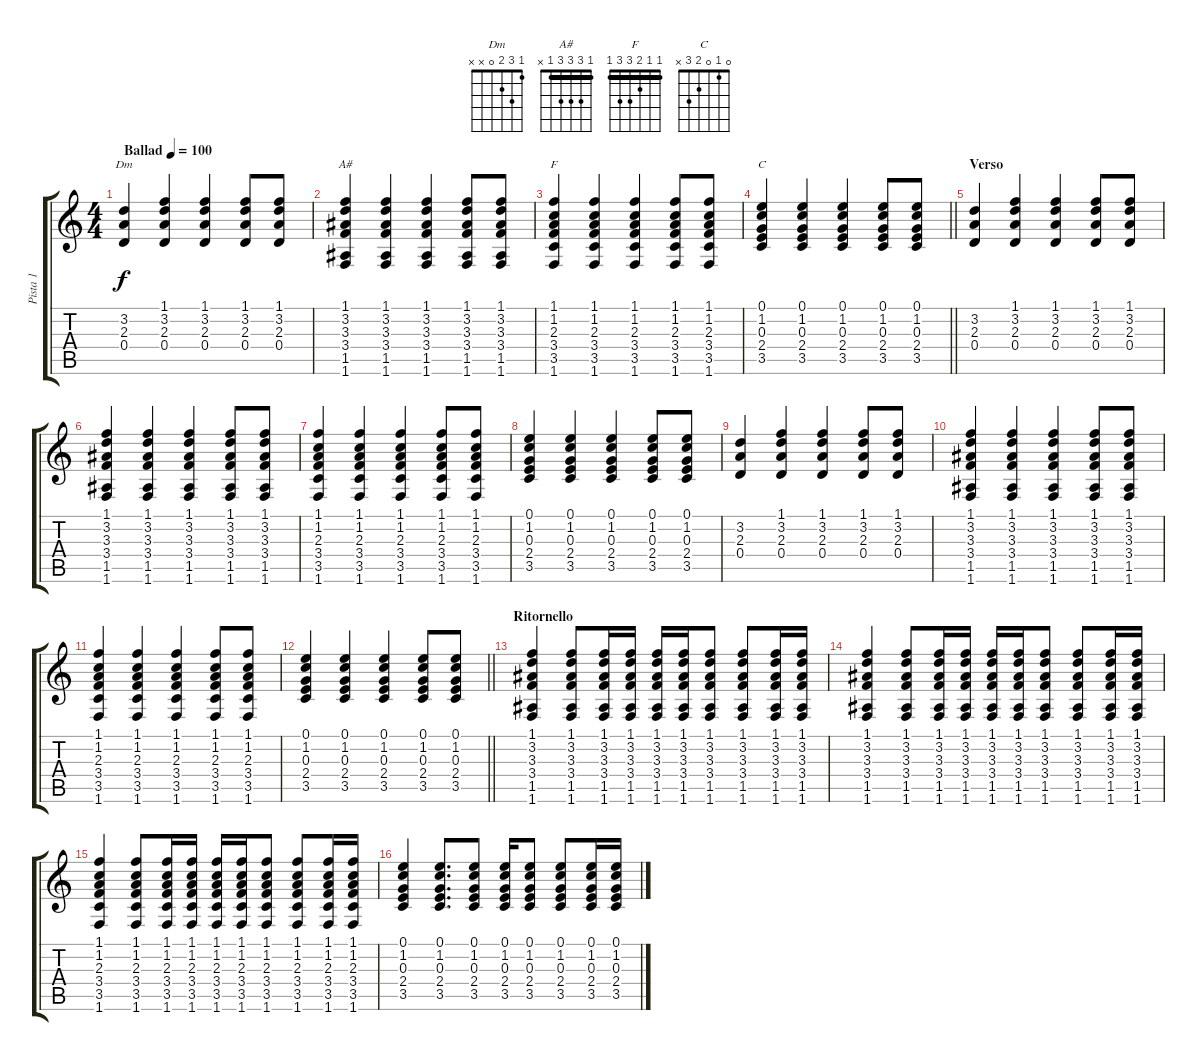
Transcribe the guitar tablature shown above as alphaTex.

\track ("Pista 1" "Pista 1") {instrument acousticguitarsteel}
\staff {score tabs}
\tuning (E4 B3 G3 D3 A2 E2) {hide}
\chord ("Dm" 1 3 2 0 x x)
\chord ("A#" 1 3 3 3 1 x) {barre 1}
\chord ("F" 1 1 2 3 3 1) {barre 1}
\chord ("C" 0 1 0 2 3 x)
\ts (4 4)
\tempo (100 "Ballad")
\clef g2
\ks c
(3.2 2.3 0.4).4{ch "Dm" dy f instrument acousticguitarsteel} (1.1 3.2 2.3 0.4).4 (1.1 3.2 2.3 0.4).4 (1.1 3.2 2.3 0.4).8 (1.1 3.2 2.3 0.4).8 |
(1.1 3.2 3.3 3.4 1.5 1.6).4{ch "A#"} (1.1 3.2 3.3 3.4 1.5 1.6).4 (1.1 3.2 3.3 3.4 1.5 1.6).4 (1.1 3.2 3.3 3.4 1.5 1.6).8 (1.1 3.2 3.3 3.4 1.5 1.6).8 |
(1.1 1.2 2.3 3.4 3.5 1.6).4{ch "F"} (1.1 1.2 2.3 3.4 3.5 1.6).4 (1.1 1.2 2.3 3.4 3.5 1.6).4 (1.1 1.2 2.3 3.4 3.5 1.6).8 (1.1 1.2 2.3 3.4 3.5 1.6).8 |
\barLineRight lightlight
(0.1 1.2 0.3 2.4 3.5).4{ch "C"} (0.1 1.2 0.3 2.4 3.5).4 (0.1 1.2 0.3 2.4 3.5).4 (0.1 1.2 0.3 2.4 3.5).8 (0.1 1.2 0.3 2.4 3.5).8 |
\section ("" "Verso")
(3.2 2.3 0.4).4 (1.1 3.2 2.3 0.4).4 (1.1 3.2 2.3 0.4).4 (1.1 3.2 2.3 0.4).8 (1.1 3.2 2.3 0.4).8 |
(1.1 3.2 3.3 3.4 1.5 1.6).4 (1.1 3.2 3.3 3.4 1.5 1.6).4 (1.1 3.2 3.3 3.4 1.5 1.6).4 (1.1 3.2 3.3 3.4 1.5 1.6).8 (1.1 3.2 3.3 3.4 1.5 1.6).8 |
(1.1 1.2 2.3 3.4 3.5 1.6).4 (1.1 1.2 2.3 3.4 3.5 1.6).4 (1.1 1.2 2.3 3.4 3.5 1.6).4 (1.1 1.2 2.3 3.4 3.5 1.6).8 (1.1 1.2 2.3 3.4 3.5 1.6).8 |
(0.1 1.2 0.3 2.4 3.5).4 (0.1 1.2 0.3 2.4 3.5).4 (0.1 1.2 0.3 2.4 3.5).4 (0.1 1.2 0.3 2.4 3.5).8 (0.1 1.2 0.3 2.4 3.5).8 |
(3.2 2.3 0.4).4 (1.1 3.2 2.3 0.4).4 (1.1 3.2 2.3 0.4).4 (1.1 3.2 2.3 0.4).8 (1.1 3.2 2.3 0.4).8 |
(1.1 3.2 3.3 3.4 1.5 1.6).4 (1.1 3.2 3.3 3.4 1.5 1.6).4 (1.1 3.2 3.3 3.4 1.5 1.6).4 (1.1 3.2 3.3 3.4 1.5 1.6).8 (1.1 3.2 3.3 3.4 1.5 1.6).8 |
(1.1 1.2 2.3 3.4 3.5 1.6).4 (1.1 1.2 2.3 3.4 3.5 1.6).4 (1.1 1.2 2.3 3.4 3.5 1.6).4 (1.1 1.2 2.3 3.4 3.5 1.6).8 (1.1 1.2 2.3 3.4 3.5 1.6).8 |
\barLineRight lightlight
(0.1 1.2 0.3 2.4 3.5).4 (0.1 1.2 0.3 2.4 3.5).4 (0.1 1.2 0.3 2.4 3.5).4 (0.1 1.2 0.3 2.4 3.5).8 (0.1 1.2 0.3 2.4 3.5).8 |
\section ("" "Ritornello")
(1.1 3.2 3.3 3.4 1.5 1.6).4 (1.1 3.2 3.3 3.4 1.5 1.6).8 (1.1 3.2 3.3 3.4 1.5 1.6).16 (1.1 3.2 3.3 3.4 1.5 1.6).16 (1.1 3.2 3.3 3.4 1.5 1.6).16 (1.1 3.2 3.3 3.4 1.5 1.6).16 (1.1 3.2 3.3 3.4 1.5 1.6).8 (1.1 3.2 3.3 3.4 1.5 1.6).8 (1.1 3.2 3.3 3.4 1.5 1.6).16 (1.1 3.2 3.3 3.4 1.5 1.6).16 |
(1.1 3.2 3.3 3.4 1.5 1.6).4 (1.1 3.2 3.3 3.4 1.5 1.6).8 (1.1 3.2 3.3 3.4 1.5 1.6).16 (1.1 3.2 3.3 3.4 1.5 1.6).16 (1.1 3.2 3.3 3.4 1.5 1.6).16 (1.1 3.2 3.3 3.4 1.5 1.6).16 (1.1 3.2 3.3 3.4 1.5 1.6).8 (1.1 3.2 3.3 3.4 1.5 1.6).8 (1.1 3.2 3.3 3.4 1.5 1.6).16 (1.1 3.2 3.3 3.4 1.5 1.6).16 |
(1.1 1.2 2.3 3.4 3.5 1.6).4 (1.1 1.2 2.3 3.4 3.5 1.6).8 (1.1 1.2 2.3 3.4 3.5 1.6).16 (1.1 1.2 2.3 3.4 3.5 1.6).16 (1.1 1.2 2.3 3.4 3.5 1.6).16 (1.1 1.2 2.3 3.4 3.5 1.6).16 (1.1 1.2 2.3 3.4 3.5 1.6).8 (1.1 1.2 2.3 3.4 3.5 1.6).8 (1.1 1.2 2.3 3.4 3.5 1.6).16 (1.1 1.2 2.3 3.4 3.5 1.6).16 |
(0.1 1.2 0.3 2.4 3.5).4 (0.1 1.2 0.3 2.4 3.5).8{d} (0.1 1.2 0.3 2.4 3.5).8 (0.1 1.2 0.3 2.4 3.5).16 (0.1 1.2 0.3 2.4 3.5).8 (0.1 1.2 0.3 2.4 3.5).8 (0.1 1.2 0.3 2.4 3.5).16 (0.1 1.2 0.3 2.4 3.5).16
